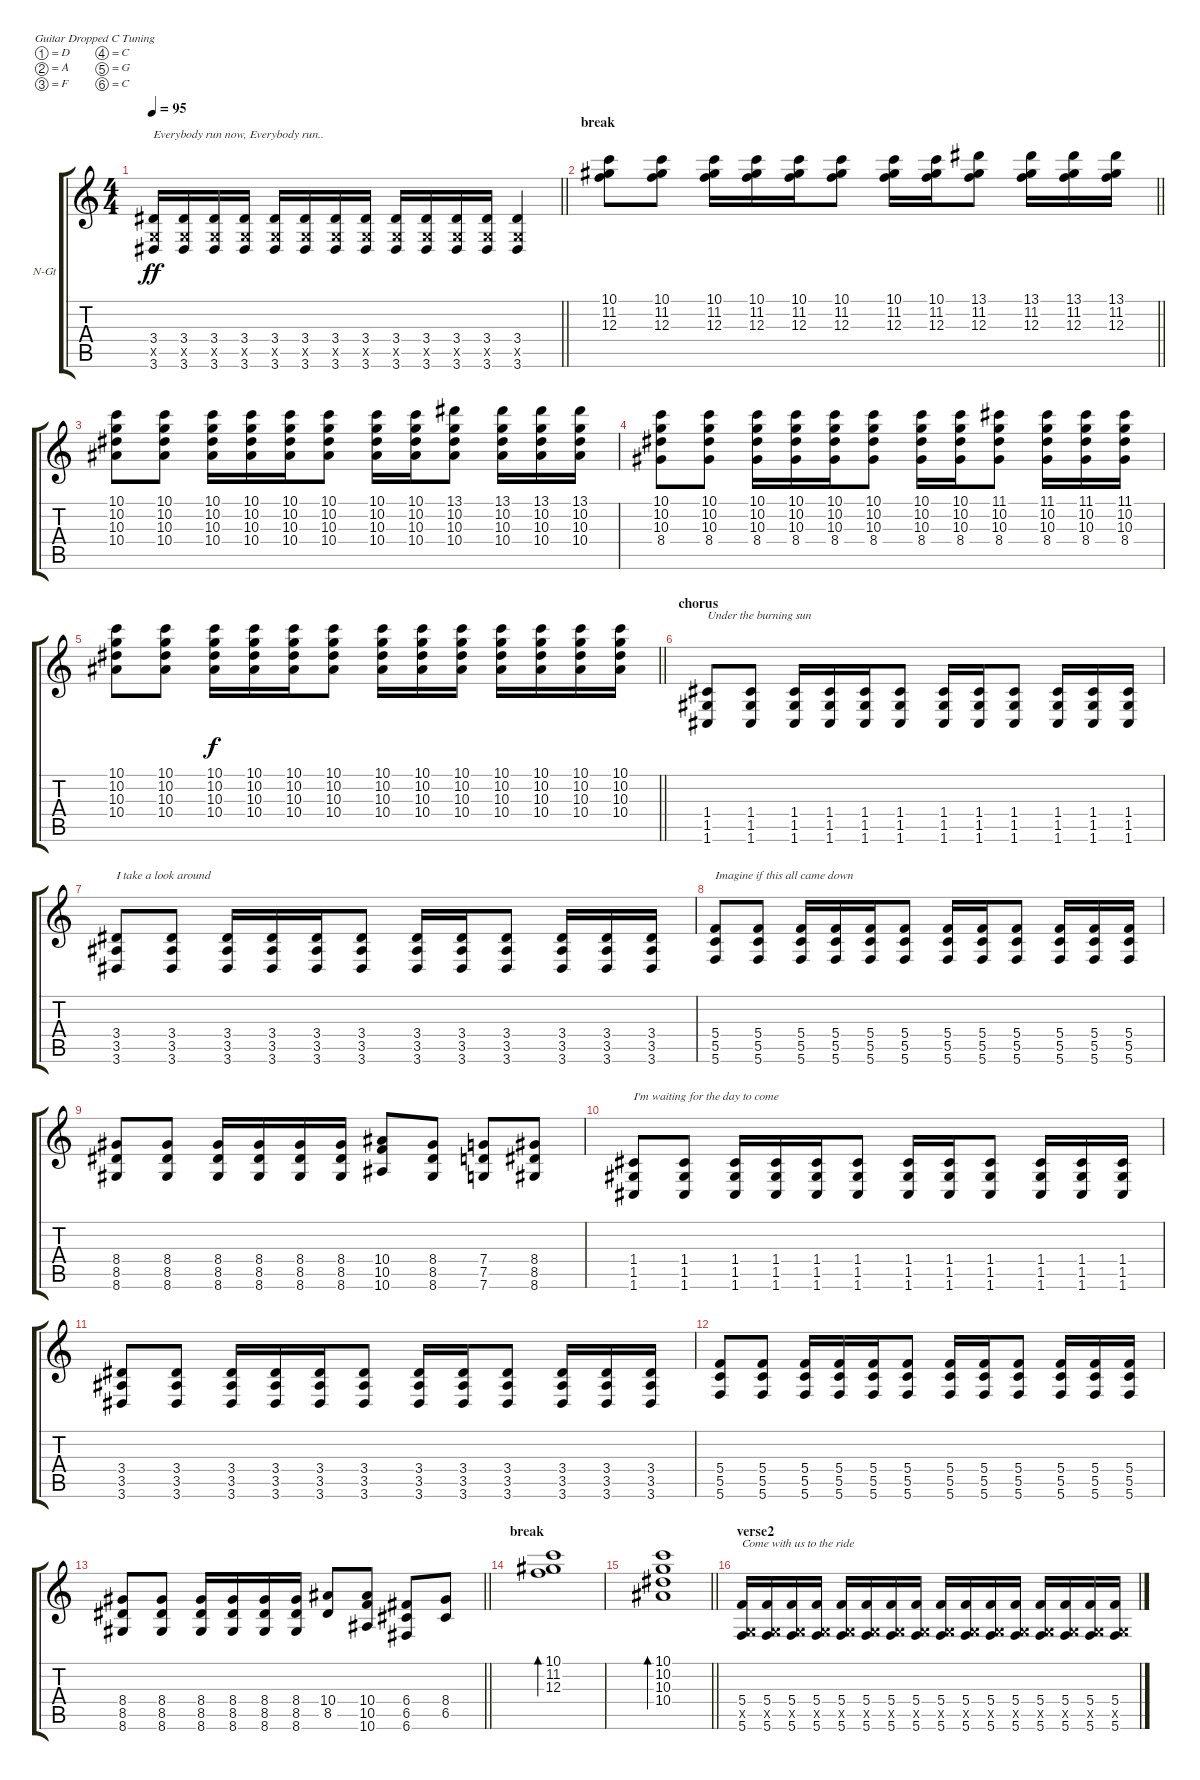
\bracketExtendMode groupsimilarinstruments
\firstSystemTrackNameOrientation horizontal
\otherSystemsTrackNameOrientation horizontal
\track ("guitar1/lyrics" "N-Gt") {instrument acousticguitarnylon}
\staff {score tabs}
\tuning (D4 A3 F3 C3 G2 C2)
\ts (4 4)
\tempo 95
\clef g2
\barLineRight lightlight
\ks c
(3.4 0.5{x} 3.6).16{txt "Everybody run now, Everybody run.." dy ff} (3.4 0.5{x} 3.6).16 (3.4 0.5{x} 3.6).16 (3.4 0.5{x} 3.6).16 (3.4 0.5{x} 3.6).16 (3.4 0.5{x} 3.6).16 (3.4 0.5{x} 3.6).16 (3.4 0.5{x} 3.6).16 (3.4 0.5{x} 3.6).16 (3.4 0.5{x} 3.6).16 (3.4 0.5{x} 3.6).16 (3.4 0.5{x} 3.6).16 (3.4 0.5{x} 3.6).4 |
\section ("" "break")
\barLineRight lightlight
(10.1 11.2 12.3).8 (10.1 11.2 12.3).8 (10.1 11.2 12.3).16 (10.1 11.2 12.3).16 (10.1 11.2 12.3).16 (10.1 11.2 12.3).8 (10.1 11.2 12.3).16 (10.1 11.2 12.3).16 (13.1 11.2 12.3).8 (13.1 11.2 12.3).16 (13.1 11.2 12.3).16 (13.1 11.2 12.3).16 |
(10.1 10.2 10.3 10.4).8 (10.1 10.2 10.3 10.4).8 (10.1 10.2 10.3 10.4).16 (10.1 10.2 10.3 10.4).16 (10.1 10.2 10.3 10.4).16 (10.1 10.2 10.3 10.4).8 (10.1 10.2 10.3 10.4).16 (10.1 10.2 10.3 10.4).16 (13.1 10.2 10.3 10.4).8 (13.1 10.2 10.3 10.4).16 (13.1 10.2 10.3 10.4).16 (13.1 10.2 10.3 10.4).16 |
(10.1 10.2 10.3 8.4).8 (10.1 10.2 10.3 8.4).8 (10.1 10.2 10.3 8.4).16 (10.1 10.2 10.3 8.4).16 (10.1 10.2 10.3 8.4).16 (10.1 10.2 10.3 8.4).8 (10.1 10.2 10.3 8.4).16 (10.1 10.2 10.3 8.4).16 (11.1 10.2 10.3 8.4).8 (11.1 10.2 10.3 8.4).16 (11.1 10.2 10.3 8.4).16 (11.1 10.2 10.3 8.4).16 |
\barLineRight lightlight
(10.1 10.2 10.3 10.4).8 (10.1 10.2 10.3 10.4).8 (10.1 10.2 10.3 10.4).16{dy f} (10.1 10.2 10.3 10.4).16 (10.1 10.2 10.3 10.4).16 (10.1 10.2 10.3 10.4).8 (10.1 10.2 10.3 10.4).16 (10.1 10.2 10.3 10.4).16 (10.1 10.2 10.3 10.4).16 (10.1 10.2 10.3 10.4).16 (10.1 10.2 10.3 10.4).16 (10.1 10.2 10.3 10.4).16 (10.1 10.2 10.3 10.4).16 |
\section ("" "chorus")
(1.4 1.5 1.6).8{txt "Under the burning sun"} (1.4 1.5 1.6).8 (1.4 1.5 1.6).16 (1.4 1.5 1.6).16 (1.4 1.5 1.6).16 (1.4 1.5 1.6).8 (1.4 1.5 1.6).16 (1.4 1.5 1.6).16 (1.4 1.5 1.6).8 (1.4 1.5 1.6).16 (1.4 1.5 1.6).16 (1.4 1.5 1.6).16 |
(3.4 3.5 3.6).8{txt "I take a look around"} (3.4 3.5 3.6).8 (3.4 3.5 3.6).16 (3.4 3.5 3.6).16 (3.4 3.5 3.6).16 (3.4 3.5 3.6).8 (3.4 3.5 3.6).16 (3.4 3.5 3.6).16 (3.4 3.5 3.6).8 (3.4 3.5 3.6).16 (3.4 3.5 3.6).16 (3.4 3.5 3.6).16 |
(5.4 5.5 5.6).8{txt "Imagine if this all came down"} (5.4 5.5 5.6).8 (5.4 5.5 5.6).16 (5.4 5.5 5.6).16 (5.4 5.5 5.6).16 (5.4 5.5 5.6).8 (5.4 5.5 5.6).16 (5.4 5.5 5.6).16 (5.4 5.5 5.6).8 (5.4 5.5 5.6).16 (5.4 5.5 5.6).16 (5.4 5.5 5.6).16 |
(8.4 8.5 8.6).8 (8.4 8.5 8.6).8 (8.4 8.5 8.6).16 (8.4 8.5 8.6).16 (8.4 8.5 8.6).16 (8.4 8.5 8.6).16 (10.4 10.5 10.6).8 (8.4 8.5 8.6).8 (7.4 7.5 7.6).8 (8.4 8.5 8.6).8 |
(1.4 1.5 1.6).8{txt "I'm waiting for the day to come"} (1.4 1.5 1.6).8 (1.4 1.5 1.6).16 (1.4 1.5 1.6).16 (1.4 1.5 1.6).16 (1.4 1.5 1.6).8 (1.4 1.5 1.6).16 (1.4 1.5 1.6).16 (1.4 1.5 1.6).8 (1.4 1.5 1.6).16 (1.4 1.5 1.6).16 (1.4 1.5 1.6).16 |
(3.4 3.5 3.6).8 (3.4 3.5 3.6).8 (3.4 3.5 3.6).16 (3.4 3.5 3.6).16 (3.4 3.5 3.6).16 (3.4 3.5 3.6).8 (3.4 3.5 3.6).16 (3.4 3.5 3.6).16 (3.4 3.5 3.6).8 (3.4 3.5 3.6).16 (3.4 3.5 3.6).16 (3.4 3.5 3.6).16 |
(5.4 5.5 5.6).8 (5.4 5.5 5.6).8 (5.4 5.5 5.6).16 (5.4 5.5 5.6).16 (5.4 5.5 5.6).16 (5.4 5.5 5.6).8 (5.4 5.5 5.6).16 (5.4 5.5 5.6).16 (5.4 5.5 5.6).8 (5.4 5.5 5.6).16 (5.4 5.5 5.6).16 (5.4 5.5 5.6).16 |
\barLineRight lightlight
(8.4 8.5 8.6).8 (8.4 8.5 8.6).8 (8.4 8.5 8.6).16 (8.4 8.5 8.6).16 (8.4 8.5 8.6).16 (8.4 8.5 8.6).16 (10.4 8.5).8 (10.4 10.5 10.6).8 (6.4 6.5 6.6).8 (8.4 6.5).8 |
\section ("" "break")
(10.1 11.2 12.3).1{bd 240} |
\barLineRight lightlight
(10.1 10.2 10.3 10.4).1{bd 240} |
\section ("" "verse2")
(5.4 0.5{x} 5.6).16{txt "Come with us to the ride"} (5.4 0.5{x} 5.6).16 (5.4 0.5{x} 5.6).16 (5.4 0.5{x} 5.6).16 (5.4 0.5{x} 5.6).16 (5.4 0.5{x} 5.6).16 (5.4 0.5{x} 5.6).16 (5.4 0.5{x} 5.6).16 (5.4 0.5{x} 5.6).16 (5.4 0.5{x} 5.6).16 (5.4 0.5{x} 5.6).16 (5.4 0.5{x} 5.6).16 (5.4 0.5{x} 5.6).16 (5.4 0.5{x} 5.6).16 (5.4 0.5{x} 5.6).16 (5.4 0.5{x} 5.6).16
